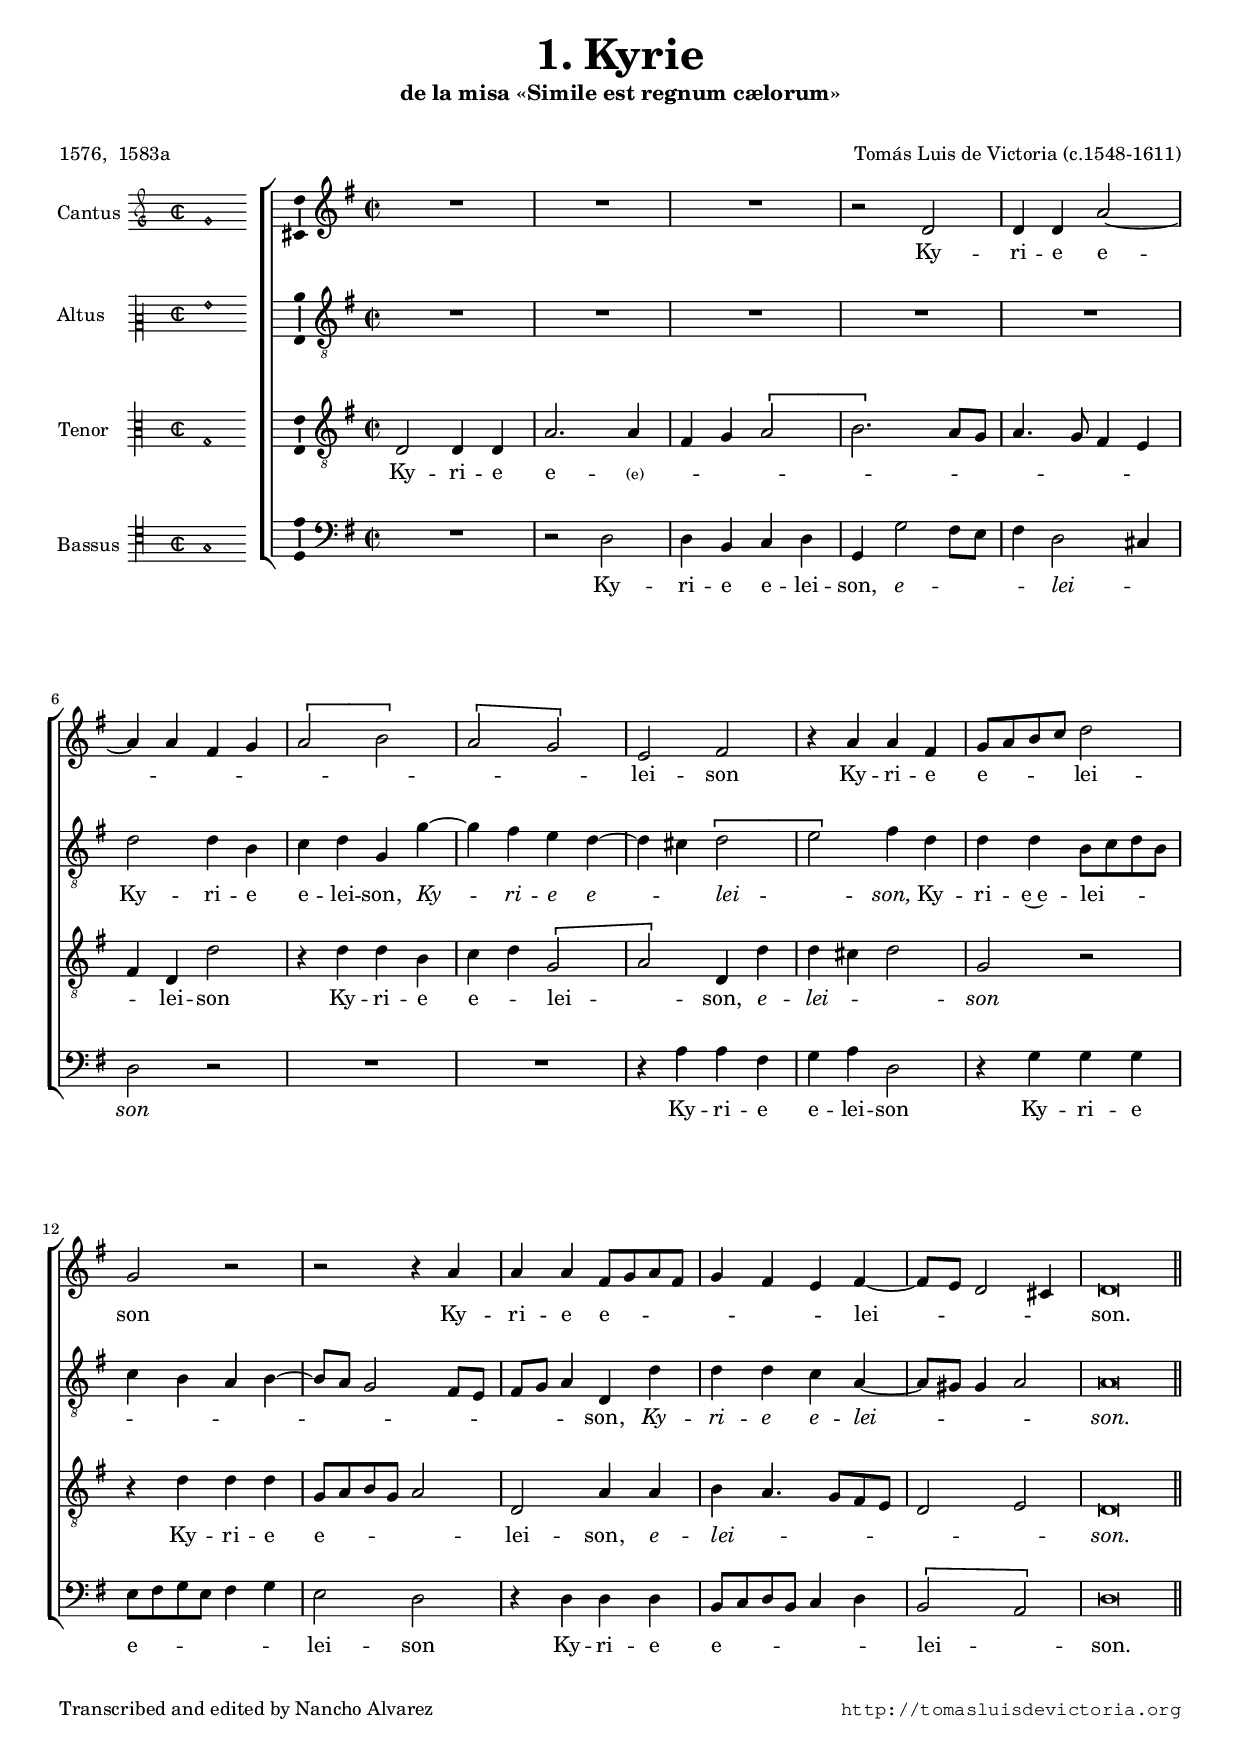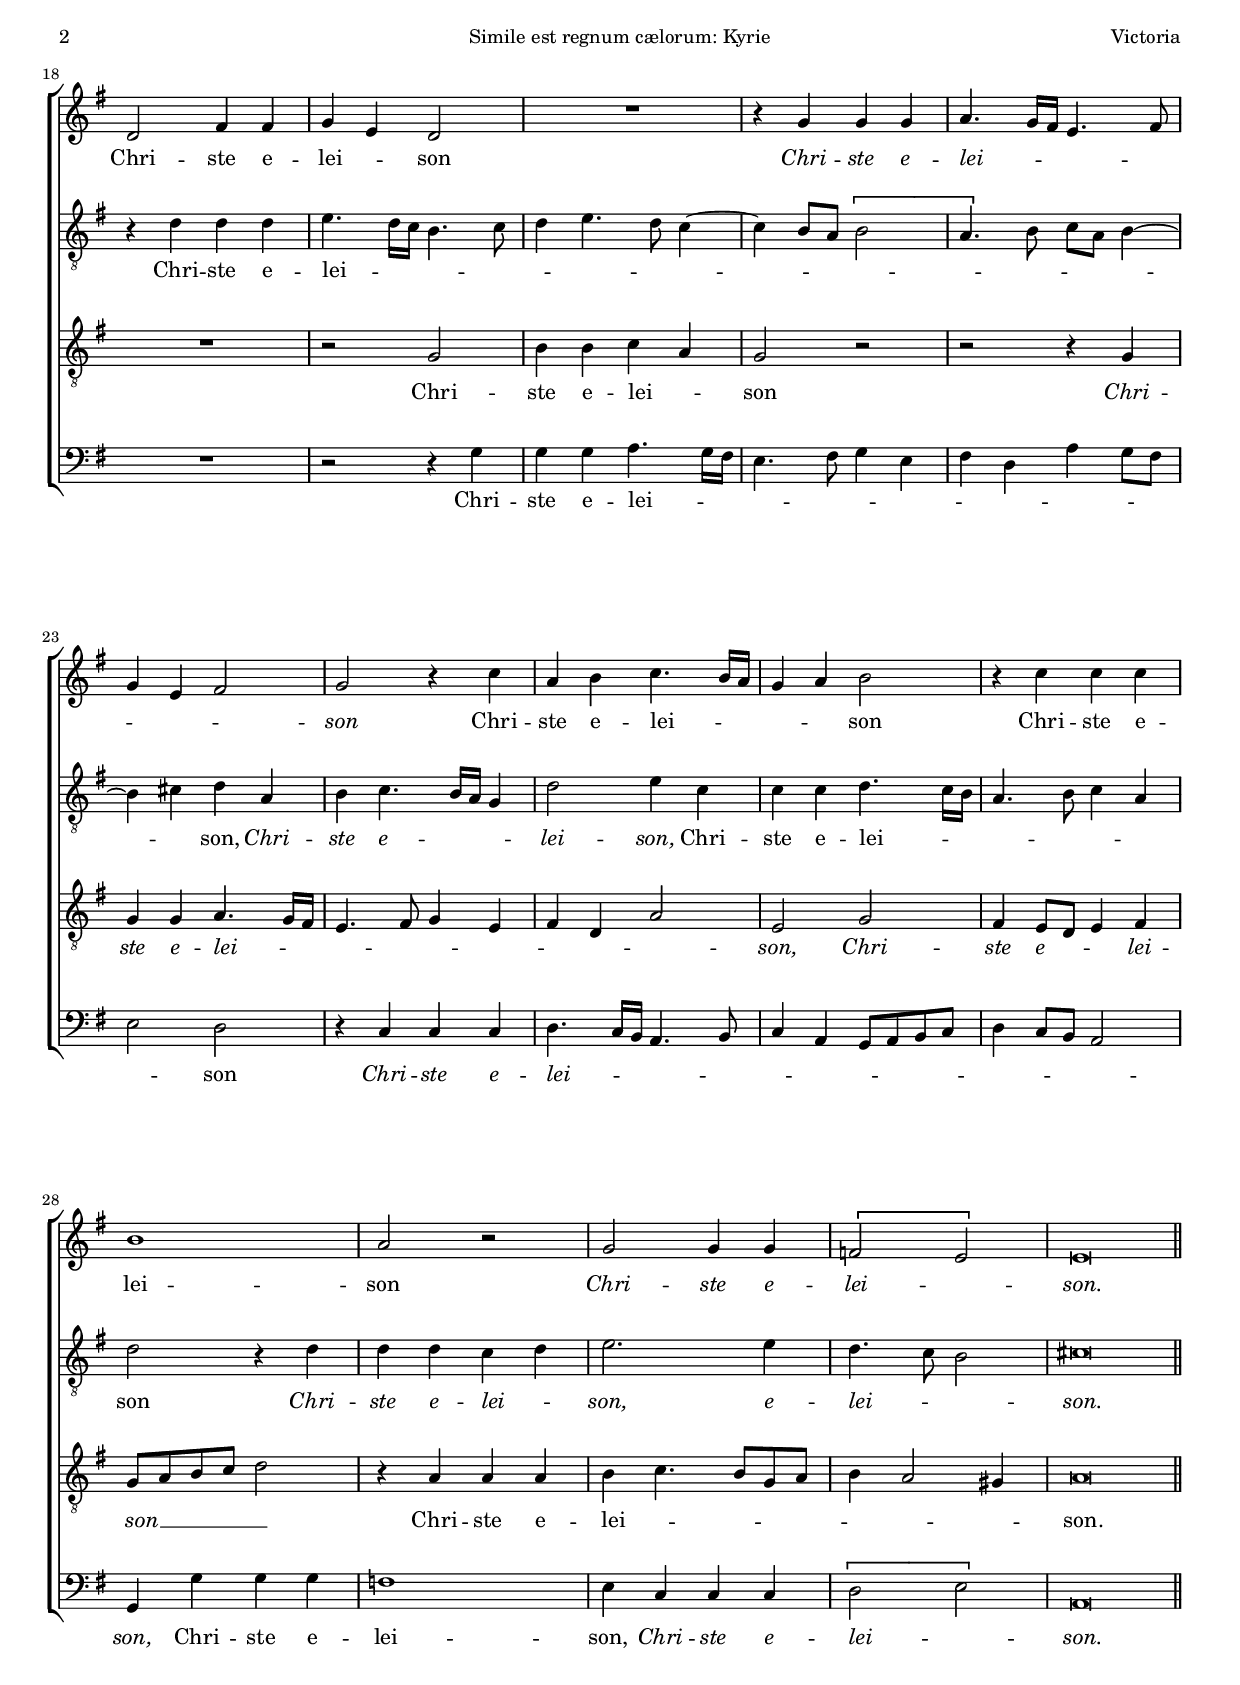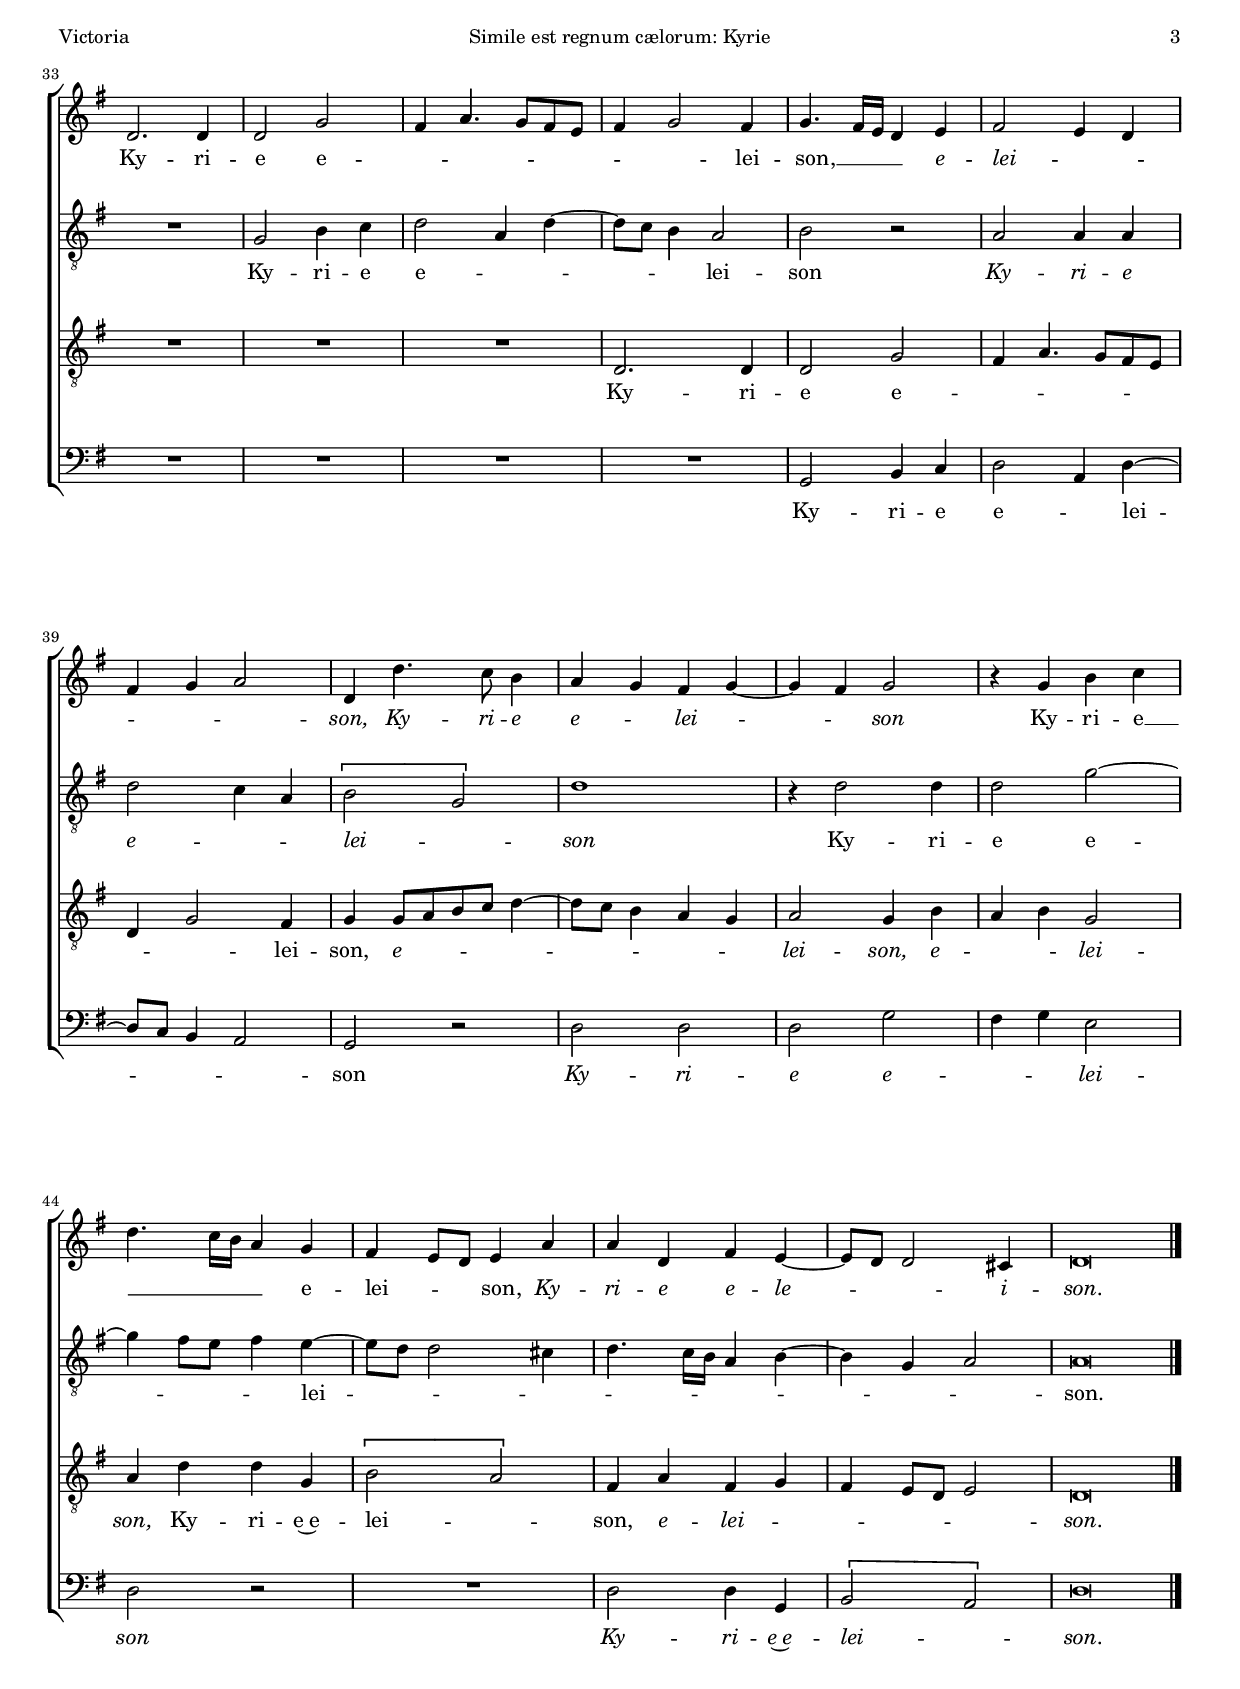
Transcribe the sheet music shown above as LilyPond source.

\version "2.24.0"

#(set-default-paper-size "a4")
#(set-global-staff-size 16.6)
#(ly:set-option 'point-and-click #f)
%mobile -s15.5 -i3.1 -bnone

italicas=\override LyricText.font-shape = #'italic
rectas=\override LyricText.font-shape = #'upright
ss=\once \set suggestAccidentals = ##t
incipitwidth = 20
mtempo={\tempo 4 = 100}
mtempob={\tempo 4 = 50}
mt=#(define-music-function (offset) (number?) ; move lyric text
      #{ \once \override LyricText.X-offset = -$offset #})

htitle="Simile est regnum cælorum: Kyrie"
hcomposer="Victoria"

\header {
	title=\markup{\fontsize #3 "1. Kyrie"}
	subtitle="de la misa «Simile est regnum cælorum»"
	subsubtitle=\markup{\null \vspace #1 }
	composer="Tomás Luis de Victoria (c.1548-1611)"
	pdfauthor = \composer
	%opus="(-)"
	poet=\markup{"1576,  1583a"}
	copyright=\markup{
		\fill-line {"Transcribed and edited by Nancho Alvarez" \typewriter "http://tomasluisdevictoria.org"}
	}
%	tagline=""
}



global={\key c \major \time 2/2 \skip 1*17 \bar "||" 
        \pageBreak
	\skip 1*15 \bar "||"
	\pageBreak
	\skip 1*16 \bar "|."
}

cantus=\relative c'' {
	R1*4/4
	R1*4/4
	R1*4/4
	r2 g
%5
	g4 g d'2 ~
	d4 d b c
	\[d2 e\]
	\[d c\]
	a b
%10
	r4 d d b
	c8 d e f g2
	c, r
	r r4 d
	d d b8 c d b
%15
	c4 b a b ~
	b8 a g2 fis4 % 1576 sin alteracion
	g\breve*1/2
	g2 b4 b
	c a g2
%20
	R1*4/4
	r4 c c c
	d4. c16 b a4. b8
	c4 a b2
	c r4 f
%25
	d e f4. e16 d
	c4 d e2
	r4 f f f
	e1
	d2 r
%30
	c c4 c
	\[bes2 a\]
	a\breve*1/2
	g2. g4
	g2 c
%35
	b4 d4. c8 b a
	b4 c2 b4
	c4. b16 a g4 a
	b2 a4 g
	b c d2
%40
	g,4 g'4. f8 e4
	d c b c ~
	c b c2
	r4 c e f
	g4. f16 e d4 c
%45
	b a8 g a4 d
	d g, b a ~
	a8 g g2 fis4
	g\breve*1/2
}

altus=\relative c'' {
	R1*4/4
	R1*4/4
	R1*4/4
	R1*4/4
%5
	R1*4/4
	g2 g4 e
	f g c, c' ~
	c b a g ~
	g fis \[g2
%10
	a\] b4 g
	g g e8 f g e
	f4 e d e ~
	e8 d c2 b8 a
	b c d4 g, g'
%15
	g g f d ~
	d8 cis cis4 d2
	d\breve*1/2
	r4 g g g
	a4. g16 f e4. f8
%20
	g4 a4. g8 f4 ~
	f e8 d \[e2
	d4.\]  e8 f d e4 ~
	e fis g d
	e f4. e16 d c4
%25
	g'2 a4 f
	f f g4. f16 e
	d4. e8 f4 d
	g2 r4 g
	g g f g
%30
	a2. a4
	g4. f8 e2
	fis\breve*1/2
	R1*4/4
	c2 e4 f
%35
	g2 d4 g ~
	g8 f e4 d2
	e r
	d d4 d
	g2 f4 d
%40
	\[e2 c\]
	g'1
	r4 g2 g4
	g2 c ~
	c4 b8 a b4 a ~
%45
	a8 g g2 fis4
	g4. f16 e d4 e ~
	e c d2
	d\breve*1/2
}

tenor=\relative c' {
	g2 g4 g
	d'2. d4
	b c \[d2
	e2.\] d8 c
%5
	d4. c8 b4 a
	b g g'2
	r4 g g e
	f g \[c,2
	d\] g,4 g'
%10
	g fis g2
	c, r
	r4 g' g g
	c,8 d e c d2
	g, d'4 d
%15
	e d4. c8 b a
	g2 a
	g\breve*1/2
	R1*4/4
	r2 c
%20
	e4 e f d
	c2 r
	r r4 c
	c c d4. c16 b
	a4. b8 c4 a
%25
	b g d'2
	a c
	b4 a8 g a4 b
	c8 d e f g2
	r4 d d d
%30
	e f4. e8 c d
	e4 d2 cis4
	d\breve*1/2
	R1*4/4
	R1*4/4
%35
	R1*4/4
	g,2. g4
	g2 c
	b4 d4. c8 b a
	g4 c2 b4
%40
	c  c8[ d e f] g4 ~
	g8 f e4 d c
	d2 c4 e
	d e c2
	d4 g g c,
%45
	\[e2 d\]
	b4 d b c
	b a8 g a2
	g\breve*1/2
}

bassus=\relative c' {
	R1*4/4
	r2 g
	g4 e f g
	c, c'2 b8 a
%5
	b4 g2 fis4
	g2 r
	R1*4/4
	R1*4/4
	r4 d' d b
%10
	c d g,2
	r4 c c c
	a8 b c a b4 c
	a2 g
	r4 g g g
%15
	e8 f g e f4 g
	\[e2 d\]
	g\breve*1/2
	R1*4/4
	r2 r4 c
%20
	c c d4. c16 b
	a4. b8 c4 a
	b g d' c8 b
	a2 g
	r4 f f f
%25
	g4. f16 e d4. e8
	f4 d c8 d e f
	g4 f8 e d2
	c4 c' c c
	bes1
%30
	a4 f f f
	\[g2 a\]
	d,\breve*1/2
	R1*4/4
	R1*4/4
%35
	R1*4/4
	R1*4/4
	c2 e4 f
	g2 d4 g ~
	g8 f e4 d2
%40
	c r
	g' g
	g c
	b4 c a2
	g r
%45
	R1*4/4
	g2 g4 c,
	\[e2 d\]
	g\breve*1/2
}

textocantus=\lyricmode{
Ky -- ri -- e e -- _ _ _ _ _ _ _ _ lei -- son
Ky -- ri -- e e -- _ _ _ lei -- son % ij en 1583a
Ky -- ri -- e e -- _ _ _ _ _ _ lei -- _ _ _ _ \mt #1 son.
Chri -- ste e -- \mt #.5 lei -- _ son
\italicas
Chri -- ste e -- lei -- _ _ _ _ _ _ _ son
\rectas
Chri -- ste e -- lei -- _ _ _ _ son
Chri -- ste e -- lei -- son
\italicas
Chri -- ste e -- \mt #.5 lei -- _ \mt #1 son.
\rectas
Ky -- ri -- e e -- _ _ _ _ _ _ _ lei -- \mt #.5 son, __ _ _ _ 
\italicas
e -- lei -- _ _ _ _ _ son, % en 1573 no hay ij
Ky -- ri -- e e -- _ \mt #.4 lei -- _ _ _ son
\rectas
Ky -- ri -- e __ _ _ _ _ e -- \mt #.2 lei -- _ _ \mt #1 son, % rie
\italicas
Ky -- ri -- e e -- le -- _ _ _ i -- \mt #1 son.
}

textoaltus=\lyricmode{
Ky -- ri -- e e -- lei -- son,
\italicas
Ky -- _ ri -- e e -- _ _ lei -- _  son,
\rectas
Ky -- ri -- e~e -- lei -- _ _ _ _ _ _ _ _ _ _ _ _ _ _ _ son,
\italicas
Ky -- ri -- e e -- lei -- _ _ _ _  \mt #1 son.
\rectas
Chri -- ste e -- lei -- _ _ _ _ _ _ _ _ _ _ _ _ _ _ _ _ _ _ _ son,
\italicas
Chri -- ste e -- _ _ _ lei -- son,
\rectas
Chri -- ste e -- lei -- _ _ _ _ _ _ son
\italicas
Chri -- ste e -- lei -- _ son,
e -- lei -- _ _ \mt #1 son. % en 1576 solo un ij
\rectas
Ky -- ri -- e e -- _ _ _ _ _ lei -- son
\italicas
Ky -- ri -- e e -- _ _ lei -- _  son
\rectas
Ky -- ri -- e e -- _ _ _ _ lei -- _ _ _ _ _ _ _ _ _ _ _ _ \mt #1 son.
}

textotenor=\lyricmode{
Ky -- ri -- e e -- \markup{ \hspace #-.2 \fontsize #-3 (e) } -- _ _ _ _ _ _ _ _ _ _ _ lei -- son % en 1576 lei va sobre la ligadura, las 2 ediciones tienen "e" sin articular
Ky -- ri -- e e -- _ lei -- _ son,
\italicas
e -- \mt #.3 lei -- _ _ son
\rectas
Ky -- ri -- e e -- _ _ _ _ lei -- son,
\italicas
e -- lei -- _ _ _ _ _ _  \mt #1 son. % texto un poco movido en 1573
\rectas
Chri -- ste e -- lei -- _ son % le -- i en 1583a
\italicas
Chri -- ste e -- lei -- _ _ _ _ _ _ _ _ _ son,
Chri -- ste e -- _ _ lei -- \mt #.2 son __ _ _ _ _ % en 1576 solo un ij
\rectas
Chri -- ste e -- \mt #.2 lei -- _ _ _ _ _ _ _ \mt #1 son.
Ky -- ri -- e e -- _ _ _ _ _ _ _ lei -- son, % en 1573 e -- lei
\italicas
e -- _ _ _ _ _ _ _ _ _ lei -- son,
e -- _ _ lei -- son,
\rectas
Ky -- ri -- e~e -- \mt #.2 lei -- _ son, % ij en 1583a
\italicas
e -- \mt #.4 lei -- _ _ _ _ _ \mt #1 son. % el ij esta movido en 1583a
}

textobassus=\lyricmode{
Ky -- ri -- e e -- lei -- son,
\italicas
e -- _ _ _ lei -- _ son
\rectas
Ky -- ri -- e e -- lei -- son
Ky -- ri -- e e -- _ _ _ _ _ lei -- son % ij en 1583a
Ky -- ri -- e e -- _ _ _ _ _ lei -- _ \mt #1 son.
Chri -- ste e -- lei -- _ _ _ _ _ _ _ _ _ _ _ _ son
\italicas
Chri -- ste e -- lei -- _ _ _ _ _ _ _ _ _ _ _ _ _ _ son,
\rectas
Chri -- ste e -- lei -- son,
\italicas
Chri -- ste e -- lei -- _ \mt #1 son.
\rectas
Ky -- ri -- e e -- _ lei -- _ _ _ _ son
\italicas
Ky -- ri -- e e -- _ _ lei -- son
Ky -- ri -- e~e -- lei -- _ \mt #1 son. % en 1576 parece que no es ij, pero mi copia no esta completa
}


incipitcantus=\markup{
	\score{
		{ 
		\set Staff.instrumentName="Cantus "
		\override NoteHead.style = #'neomensural
		\override Staff.TimeSignature.style = #'neomensural
		\cadenzaOn 
		\clef "petrucci-g"
		\key c \major
		\time 2/2
                g'1
		} 

	\layout { line-width=\incipitwidth indent = 0 }
	}
}

incipitaltus=\markup{
	\score{
		{ 
		\set Staff.instrumentName="Altus    "
		\override NoteHead.style = #'neomensural 
		\override Staff.TimeSignature.style = #'neomensural
		\cadenzaOn 
		\clef "petrucci-c2"
		\key c \major
		\time 2/2
                g'1
		} 
	\layout { line-width=\incipitwidth indent = 0 }
	}
}


incipittenor=\markup{
	\score{
		{ 
		\set Staff.instrumentName="Tenor   "
		\override NoteHead.style = #'neomensural 
		\override Staff.TimeSignature.style = #'neomensural
		\cadenzaOn 
		\clef "petrucci-c3"
		\key c \major
		\time 2/2
                g1
		} 
	\layout { line-width=\incipitwidth indent=0 }
	}
}

incipitbassus=\markup{
	\score{
		{ 
		\set Staff.instrumentName="Bassus "
		\override NoteHead.style = #'neomensural
		\override Staff.TimeSignature.style = #'neomensural
		\cadenzaOn 
		\clef "petrucci-c4"
		\key c \major
		\time 2/2
                g1
		} 
	\layout { line-width=\incipitwidth indent = 0 }
	}
}

%\layout {
%       \context {\Voice
%               \remove Ligature_bracket_engraver
%               \consists Mensural_ligature_engraver
%       }
%       line-width=\incipitwidth
%       indent = 0
%}

\score {\transpose c' g{
\new ChoirStaff<<

	\new Staff <<\global
	\new Voice="v1" {
		\set Staff.instrumentName=\incipitcantus
		\clef "treble"
		\cantus }
	\new Lyrics \lyricsto "v1" {\textocantus }
	>>

	\new Staff <<\global
	\new Voice="v2" {
		\set Staff.instrumentName=\incipitaltus
		\clef "G_8"
		\altus }
	\new Lyrics \lyricsto "v2" {\textoaltus }
	>>
	
	\new Staff <<\global
	\new Voice="v3" {
		\set Staff.instrumentName=\incipittenor
		\clef "G_8"
		\tenor }
	\new Lyrics \lyricsto "v3" {\textotenor }
	>>

	\new Staff <<\global
	\new Voice="v4" {
		\set Staff.instrumentName=\incipitbassus
		\clef "bass"
		\bassus }
	\new Lyrics \lyricsto "v4" {\textobassus }
	>>
	
>>

	} % transpose

\layout{ 
	\context {\Lyrics 
		\override VerticalAxisGroup.staff-affinity = #UP
		\override VerticalAxisGroup.nonstaff-relatedstaff-spacing =
			#'((basic-distance . 0) (minimum-distance . 0) (padding . 1))
		\override LyricText.font-size = #1.2
		\override LyricHyphen.minimum-distance = #0.5
	}
	\context {\Score 
		tempoHideNote = ##t
		\override BarNumber.padding = #2 
	}
	\context {\Voice 
		melismaBusyProperties = #'()
		%autoBeaming = ##f
	}
	\context {\Staff 
                %\RemoveEmptyStaves
                %\override VerticalAxisGroup.remove-first = ##t
		\override VerticalAxisGroup.staff-staff-spacing =
			#'((basic-distance . 11) (minimum-distance . 0) (padding . 1))
		\consists Ambitus_engraver 
		\override LigatureBracket.padding = #1
	}
}

%\midi { \mtempo }

}


\paper{
	evenHeaderMarkup=\markup  \fill-line { \fromproperty #'page:page-number-string \htitle \hcomposer }
	oddHeaderMarkup= \markup  \fill-line { \unless \on-first-page \hcomposer \unless \on-first-page \htitle \unless \on-first-page \fromproperty #'page:page-number-string }
	%system-count=20
	%page-count = 8
	ragged-last-bottom = ##f
	indent=3.6\cm
	system-system-spacing =
	#'((basic-distance . 20) (minimum-distance . 0) (padding . 5))
	top-system-spacing = % header
	#'((basic-distance . 8) (minimum-distance . 0) (padding . 0))
	last-bottom-spacing = % footer
	#'((basic-distance . 12) (minimum-distance . 0) (padding . 0))
	markup-system-spacing.padding = #1.5
}
